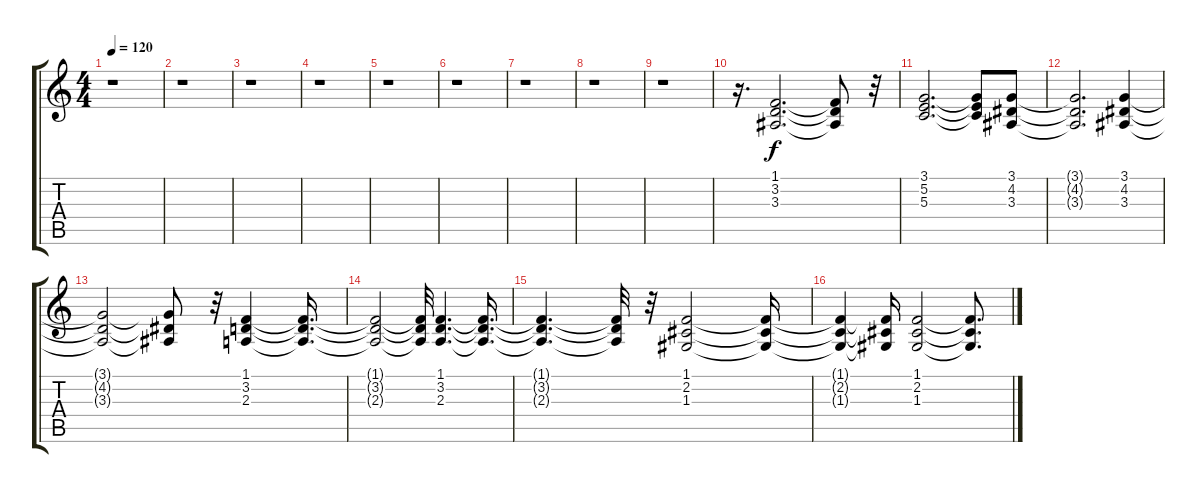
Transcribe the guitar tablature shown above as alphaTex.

\track "" {instrument synthstrings1}
\staff {score tabs}
\tuning (E4 B3 G3 D3 A2 E2) {hide}
\ts (4 4)
\tempo 120
\clef g2
\ks c
r.1{dy f} |
r.1 |
r.1 |
r.1 |
r.1 |
r.1 |
r.1 |
r.1 |
r.1 |
r.16{d} (1.1 3.2 3.3).2{d} (1.1{t} 3.2{t} 3.3{t}).8 r.32 |
(3.1 5.2 5.3).2{d} (3.1{t} 5.2{t} 5.3{t}).8 (3.1 4.2 3.3).8 |
(3.1{t} 4.2{t} 3.3{t}).2{d} (3.1 4.2 3.3).4 |
(3.1{t} 4.2{t} 3.3{t}).2 (3.1{t} 4.2{t} 3.3{t}).8 r.32 (1.1 3.2 2.3).4 (1.1{t} 3.2{t} 2.3{t}).16{d} |
(1.1{t} 3.2{t} 2.3{t}).2 (1.1{t} 3.2{t} 2.3{t}).32 (1.1 3.2 2.3).4{d} (1.1{t} 3.2{t} 2.3{t}).16{d} |
(1.1{t} 3.2{t} 2.3{t}).4{d} (1.1{t} 3.2{t} 2.3{t}).32 r.32 (1.1 2.2 1.3).2 (1.1{t} 2.2{t} 1.3{t}).16 |
(1.1{t} 2.2{t} 1.3{t}).4 (1.1{t} 2.2{t} 1.3{t}).16 (1.1 2.2 1.3).2 (1.1{t} 2.2{t} 1.3{t}).8{d}
